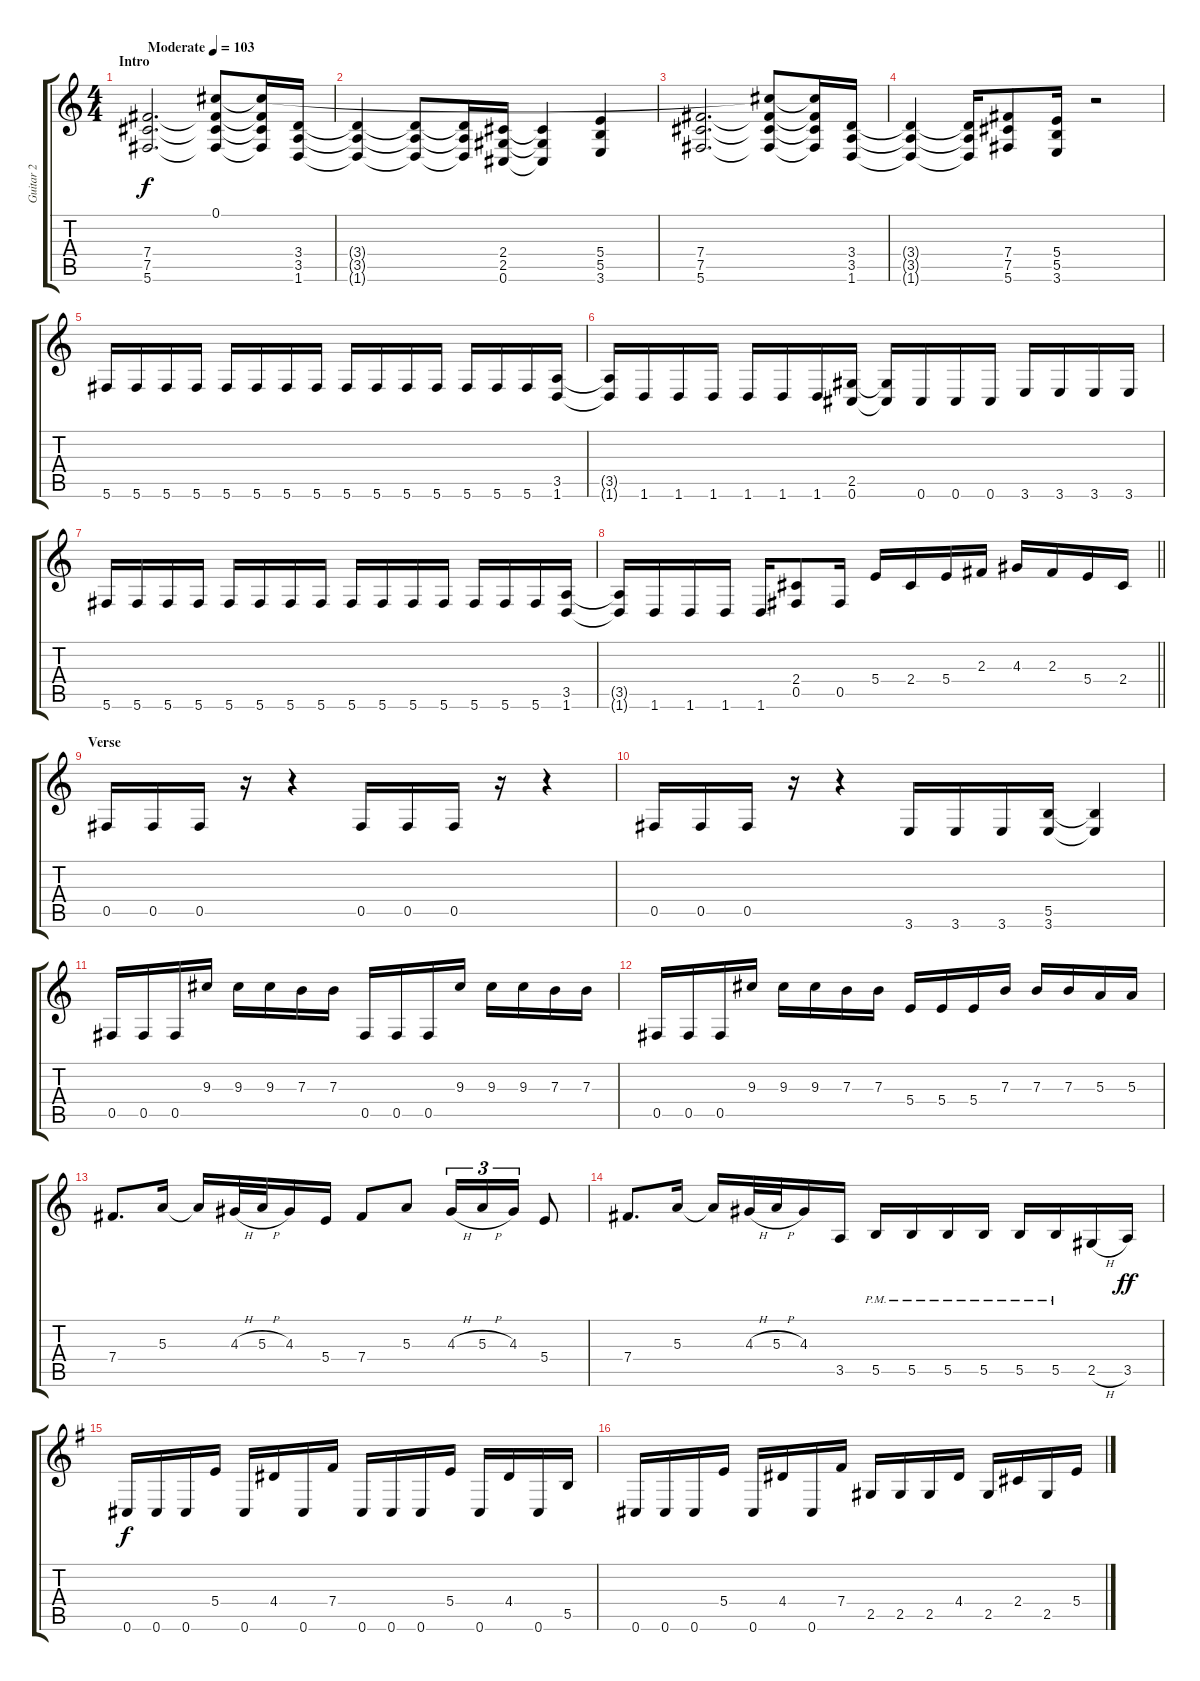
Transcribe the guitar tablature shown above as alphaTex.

\track ("Guitar 2" "Guitar 2") {instrument distortionguitar}
\staff {score tabs}
\tuning (Db4 Ab3 E3 B2 Gb2 Db2) {hide}
\ts (4 4)
\section ("" "Intro")
\tempo (103 "Moderate")
\clef g2
\ks c
(7.4 7.5 5.6).2{d dy f instrument distortionguitar} (0.1 7.4{t} 7.5{t} 5.6{t}).8 (0.1{t} 7.4{t} 7.5{t} 5.6{t}).16 (3.4 3.5 1.6).16 |
(3.4{t} 3.5{t} 1.6{t}).4 (3.4{t} 3.5{t} 1.6{t}).8 (3.4{t} 3.5{t} 1.6{t}).16 (2.4 2.5 0.6).16 (2.4{t} 2.5{t} 0.6{t}).4 (5.4 5.5 3.6).4 |
(7.4 7.5 5.6).2{d} (0.1{t} 7.4{t} 7.5{t} 5.6{t}).8 (0.1{t} 7.4{t} 7.5{t} 5.6{t}).16 (3.4 3.5 1.6).16 |
(3.4{t} 3.5{t} 1.6{t}).4 (3.4{t} 3.5{t} 1.6{t}).16 (7.4 7.5 5.6).8 (5.4 5.5 3.6).16 r.2 |
5.6.16 5.6.16 5.6.16 5.6.16 5.6.16 5.6.16 5.6.16 5.6.16 5.6.16 5.6.16 5.6.16 5.6.16 5.6.16 5.6.16 5.6.16 (3.5 1.6).16 |
(3.5{t} 1.6{t}).16 1.6.16 1.6.16 1.6.16 1.6.16 1.6.16 1.6.16 (2.5 0.6).16 (2.5{t} 0.6{t}).16 0.6.16 0.6.16 0.6.16 3.6.16 3.6.16 3.6.16 3.6.16 |
5.6.16 5.6.16 5.6.16 5.6.16 5.6.16 5.6.16 5.6.16 5.6.16 5.6.16 5.6.16 5.6.16 5.6.16 5.6.16 5.6.16 5.6.16 (3.5 1.6).16 |
\barLineRight lightlight
(3.5{t} 1.6{t}).16 1.6.16 1.6.16 1.6.16 1.6.16 (2.4 0.5).8 0.5.16 5.4.16 2.4.16 5.4.16 2.3.16 4.3.16 2.3.16 5.4.16 2.4.16 |
\section ("" "Verse")
0.5.16 0.5.16 0.5.16 r.16 r.4 0.5.16 0.5.16 0.5.16 r.16 r.4 |
0.5.16 0.5.16 0.5.16 r.16 r.4 3.6.16 3.6.16 3.6.16 (5.5 3.6).16 (5.5{t} 3.6{t}).4 |
0.5.16 0.5.16 0.5.16 9.3.16 9.3.16 9.3.16 7.3.16 7.3.16 0.5.16 0.5.16 0.5.16 9.3.16 9.3.16 9.3.16 7.3.16 7.3.16 |
0.5.16 0.5.16 0.5.16 9.3.16 9.3.16 9.3.16 7.3.16 7.3.16 5.4.16 5.4.16 5.4.16 7.3.16 7.3.16 7.3.16 5.3.16 5.3.16 |
7.4.8{d} 5.3.16 5.3{t}.16 4.3{h}.32 5.3{h}.32 4.3.16 5.4.16 7.4.8 5.3.8 4.3{h}.16{tu (3 2)} 5.3{h}.16{tu (3 2)} 4.3.16{tu (3 2)} 5.4.8 |
7.4.8{d} 5.3.16 5.3{t}.16 4.3{h}.32 5.3{h}.32 4.3.16 3.5.16 5.5{pm}.16 5.5{pm}.16 5.5{pm}.16 5.5{pm}.16 5.5{pm}.16 5.5{pm}.16 2.5{h}.16 3.5.16{dy ff} |
\ks g
0.6.16{dy f} 0.6.16 0.6.16 5.4.16 0.6.16 4.4.16 0.6.16 7.4.16 0.6.16 0.6.16 0.6.16 5.4.16 0.6.16 4.4.16 0.6.16 5.5.16 |
0.6.16 0.6.16 0.6.16 5.4.16 0.6.16 4.4.16 0.6.16 7.4.16 2.5.16 2.5.16 2.5.16 4.4.16 2.5.16 2.4.16 2.5.16 5.4.16
